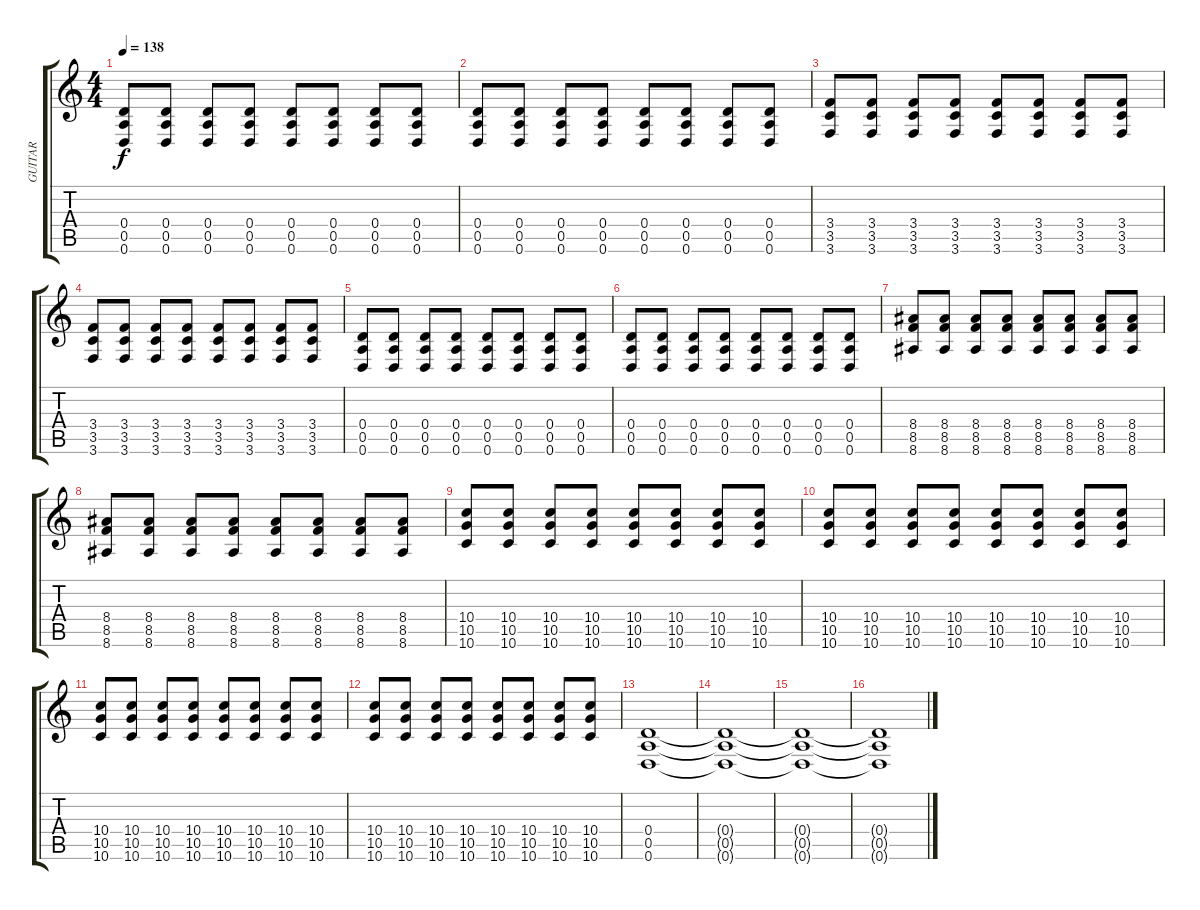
\track ("GUITAR" "GUITAR") {instrument distortionguitar}
\staff {score tabs}
\tuning (E4 B3 G3 D3 A2 D2) {hide}
\ts (4 4)
\tempo 138
\clef g2
\ks c
(0.4 0.5 0.6).8{dy f} (0.4 0.5 0.6).8 (0.4 0.5 0.6).8 (0.4 0.5 0.6).8 (0.4 0.5 0.6).8 (0.4 0.5 0.6).8 (0.4 0.5 0.6).8 (0.4 0.5 0.6).8 |
(0.4 0.5 0.6).8 (0.4 0.5 0.6).8 (0.4 0.5 0.6).8 (0.4 0.5 0.6).8 (0.4 0.5 0.6).8 (0.4 0.5 0.6).8 (0.4 0.5 0.6).8 (0.4 0.5 0.6).8 |
(3.4 3.5 3.6).8 (3.4 3.5 3.6).8 (3.4 3.5 3.6).8 (3.4 3.5 3.6).8 (3.4 3.5 3.6).8 (3.4 3.5 3.6).8 (3.4 3.5 3.6).8 (3.4 3.5 3.6).8 |
(3.4 3.5 3.6).8 (3.4 3.5 3.6).8 (3.4 3.5 3.6).8 (3.4 3.5 3.6).8 (3.4 3.5 3.6).8 (3.4 3.5 3.6).8 (3.4 3.5 3.6).8 (3.4 3.5 3.6).8 |
(0.4 0.5 0.6).8 (0.4 0.5 0.6).8 (0.4 0.5 0.6).8 (0.4 0.5 0.6).8 (0.4 0.5 0.6).8 (0.4 0.5 0.6).8 (0.4 0.5 0.6).8 (0.4 0.5 0.6).8 |
(0.4 0.5 0.6).8 (0.4 0.5 0.6).8 (0.4 0.5 0.6).8 (0.4 0.5 0.6).8 (0.4 0.5 0.6).8 (0.4 0.5 0.6).8 (0.4 0.5 0.6).8 (0.4 0.5 0.6).8 |
(8.4 8.5 8.6).8 (8.4 8.5 8.6).8 (8.4 8.5 8.6).8 (8.4 8.5 8.6).8 (8.4 8.5 8.6).8 (8.4 8.5 8.6).8 (8.4 8.5 8.6).8 (8.4 8.5 8.6).8 |
(8.4 8.5 8.6).8 (8.4 8.5 8.6).8 (8.4 8.5 8.6).8 (8.4 8.5 8.6).8 (8.4 8.5 8.6).8 (8.4 8.5 8.6).8 (8.4 8.5 8.6).8 (8.4 8.5 8.6).8 |
(10.4 10.5 10.6).8 (10.4 10.5 10.6).8 (10.4 10.5 10.6).8 (10.4 10.5 10.6).8 (10.4 10.5 10.6).8 (10.4 10.5 10.6).8 (10.4 10.5 10.6).8 (10.4 10.5 10.6).8 |
(10.4 10.5 10.6).8 (10.4 10.5 10.6).8 (10.4 10.5 10.6).8 (10.4 10.5 10.6).8 (10.4 10.5 10.6).8 (10.4 10.5 10.6).8 (10.4 10.5 10.6).8 (10.4 10.5 10.6).8 |
(10.4 10.5 10.6).8 (10.4 10.5 10.6).8 (10.4 10.5 10.6).8 (10.4 10.5 10.6).8 (10.4 10.5 10.6).8 (10.4 10.5 10.6).8 (10.4 10.5 10.6).8 (10.4 10.5 10.6).8 |
(10.4 10.5 10.6).8 (10.4 10.5 10.6).8 (10.4 10.5 10.6).8 (10.4 10.5 10.6).8 (10.4 10.5 10.6).8 (10.4 10.5 10.6).8 (10.4 10.5 10.6).8 (10.4 10.5 10.6).8 |
(0.4 0.5 0.6).1 |
(0.4{t} 0.5{t} 0.6{t}).1 |
(0.4{t} 0.5{t} 0.6{t}).1 |
(0.4{t} 0.5{t} 0.6{t}).1
